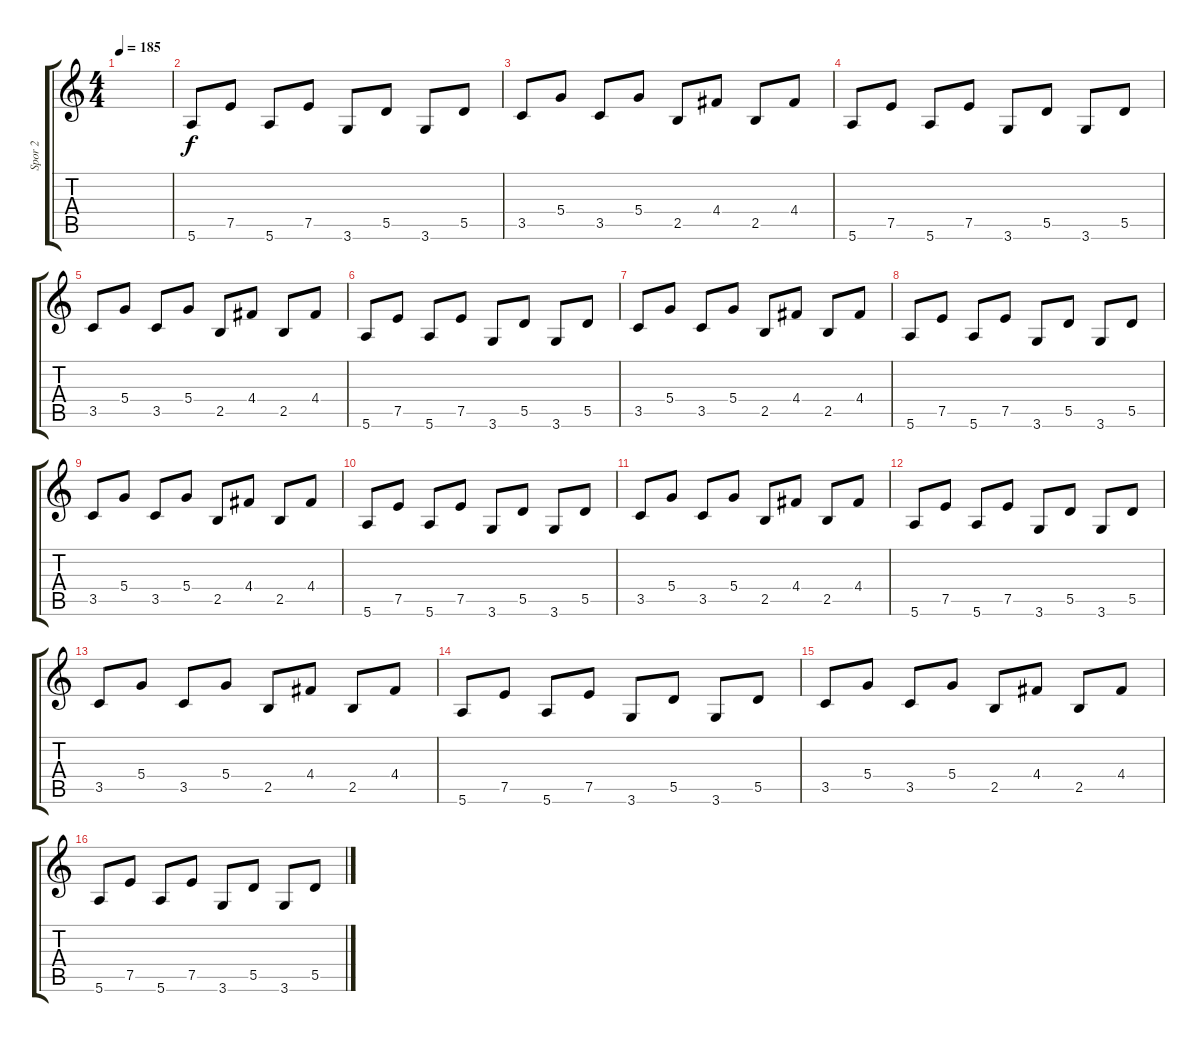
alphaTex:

\track ("Spor 2" "Spor 2") {instrument distortionguitar}
\staff {score tabs}
\tuning (E4 B3 G3 D3 A2 E2) {hide}
\ts (4 4)
\tempo 185
\clef g2
\ks c
|
5.6.8 7.5.8 5.6.8 7.5.8 3.6.8 5.5.8 3.6.8 5.5.8 |
3.5.8 5.4.8 3.5.8 5.4.8 2.5.8 4.4.8 2.5.8 4.4.8 |
5.6.8 7.5.8 5.6.8 7.5.8 3.6.8 5.5.8 3.6.8 5.5.8 |
3.5.8 5.4.8 3.5.8 5.4.8 2.5.8 4.4.8 2.5.8 4.4.8 |
5.6.8 7.5.8 5.6.8 7.5.8 3.6.8 5.5.8 3.6.8 5.5.8 |
3.5.8 5.4.8 3.5.8 5.4.8 2.5.8 4.4.8 2.5.8 4.4.8 |
5.6.8 7.5.8 5.6.8 7.5.8 3.6.8 5.5.8 3.6.8 5.5.8 |
3.5.8 5.4.8 3.5.8 5.4.8 2.5.8 4.4.8 2.5.8 4.4.8 |
5.6.8 7.5.8 5.6.8 7.5.8 3.6.8 5.5.8 3.6.8 5.5.8 |
3.5.8 5.4.8 3.5.8 5.4.8 2.5.8 4.4.8 2.5.8 4.4.8 |
5.6.8 7.5.8 5.6.8 7.5.8 3.6.8 5.5.8 3.6.8 5.5.8 |
3.5.8 5.4.8 3.5.8 5.4.8 2.5.8 4.4.8 2.5.8 4.4.8 |
5.6.8 7.5.8 5.6.8 7.5.8 3.6.8 5.5.8 3.6.8 5.5.8 |
3.5.8 5.4.8 3.5.8 5.4.8 2.5.8 4.4.8 2.5.8 4.4.8 |
5.6.8 7.5.8 5.6.8 7.5.8 3.6.8 5.5.8 3.6.8 5.5.8
